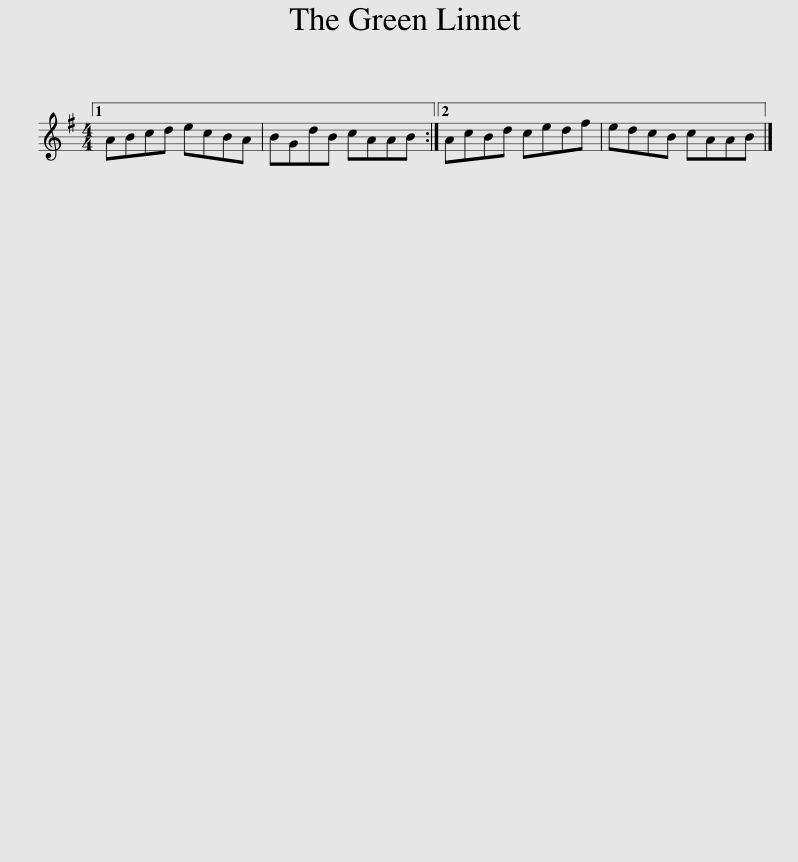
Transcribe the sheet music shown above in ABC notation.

X:1
L:1/8
M:4/4
I:linebreak $
K:G
V:1 treble
V:1
 ABcd ecBA | BGdB cAAB :|2 AcBd cedf | edcB cAAB |] %4
